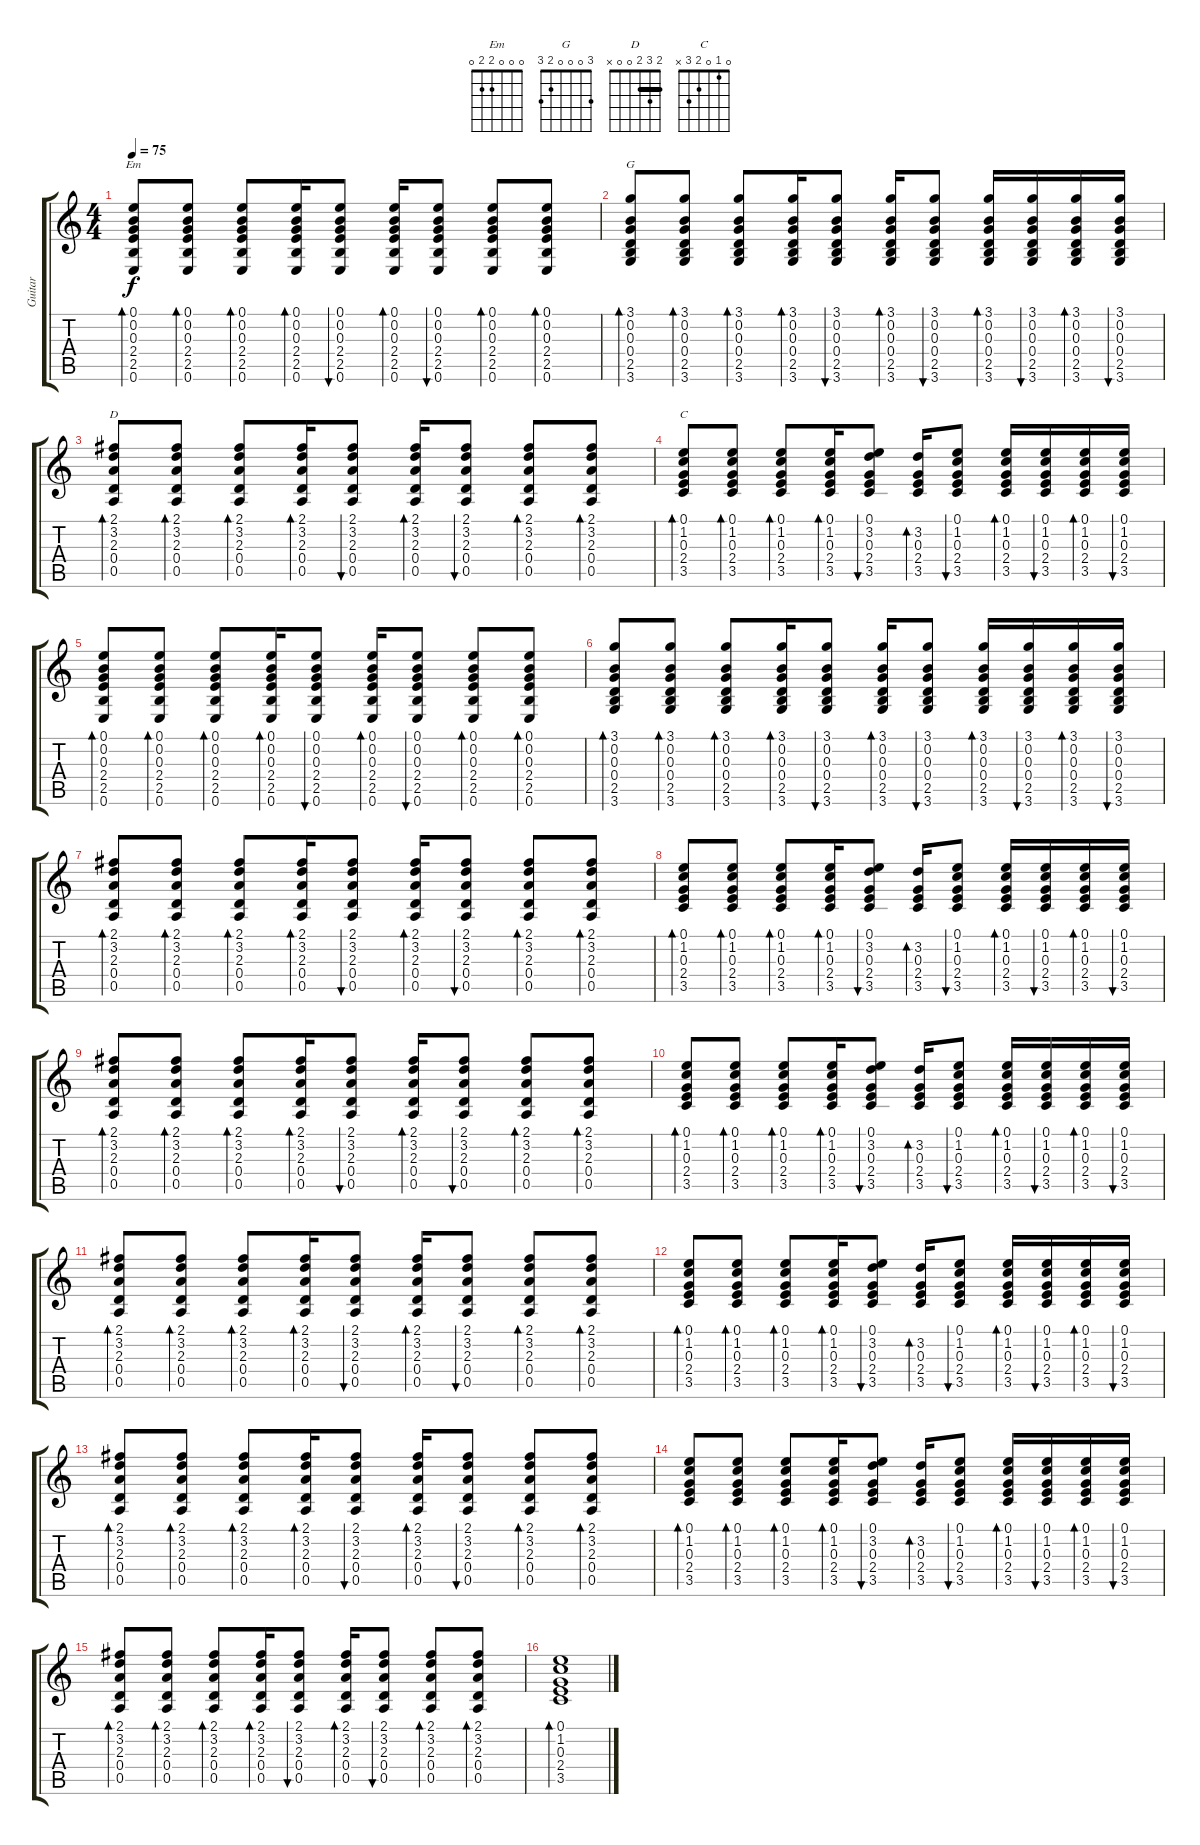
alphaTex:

\track ("Guitar" "Guitar") {instrument electricguitarjazz}
\staff {score tabs}
\tuning (E4 B3 G3 D3 A2 E2) {hide}
\chord ("Em" 0 0 0 2 2 0)
\chord ("G" 3 0 0 0 2 3)
\chord ("D" 2 3 2 0 0 x) {barre 2}
\chord ("C" 0 1 0 2 3 x)
\ts (4 4)
\tempo 75
\clef g2
\ks c
(0.1 0.2 0.3 2.4 2.5 0.6).8{bd 30 ch "Em" dy f} (0.1 0.2 0.3 2.4 2.5 0.6).8{bd 30} (0.1 0.2 0.3 2.4 2.5 0.6).8{bd 30} (0.1 0.2 0.3 2.4 2.5 0.6).16{bd 30} (0.1 0.2 0.3 2.4 2.5 0.6).8{bu 30} (0.1 0.2 0.3 2.4 2.5 0.6).16{bd 30} (0.1 0.2 0.3 2.4 2.5 0.6).8{bu 30} (0.1 0.2 0.3 2.4 2.5 0.6).8{bd 30} (0.1 0.2 0.3 2.4 2.5 0.6).8{bd 30} |
(3.1 0.2 0.3 0.4 2.5 3.6).8{bd 30 ch "G"} (3.1 0.2 0.3 0.4 2.5 3.6).8{bd 30} (3.1 0.2 0.3 0.4 2.5 3.6).8{bd 30} (3.1 0.2 0.3 0.4 2.5 3.6).16{bd 30} (3.1 0.2 0.3 0.4 2.5 3.6).8{bu 30} (3.1 0.2 0.3 0.4 2.5 3.6).16{bd 30} (3.1 0.2 0.3 0.4 2.5 3.6).8{bu 30} (3.1 0.2 0.3 0.4 2.5 3.6).16{bd 30} (3.1 0.2 0.3 0.4 2.5 3.6).16{bu 30} (3.1 0.2 0.3 0.4 2.5 3.6).16{bd 30} (3.1 0.2 0.3 0.4 2.5 3.6).16{bu 30} |
(2.1 3.2 2.3 0.4 0.5).8{bd 30 ch "D"} (2.1 3.2 2.3 0.4 0.5).8{bd 30} (2.1 3.2 2.3 0.4 0.5).8{bd 30} (2.1 3.2 2.3 0.4 0.5).16{bd 30} (2.1 3.2 2.3 0.4 0.5).8{bu 30} (2.1 3.2 2.3 0.4 0.5).16{bd 30} (2.1 3.2 2.3 0.4 0.5).8{bu 30} (2.1 3.2 2.3 0.4 0.5).8{bd 30} (2.1 3.2 2.3 0.4 0.5).8{bd 30} |
(0.1 1.2 0.3 2.4 3.5).8{bd 30 ch "C"} (0.1 1.2 0.3 2.4 3.5).8{bd 30} (0.1 1.2 0.3 2.4 3.5).8{bd 30} (0.1 1.2 0.3 2.4 3.5).16{bd 30} (0.1 3.2 0.3 2.4 3.5).8{bu 30} (3.2 0.3 2.4 3.5).16{bd 30} (0.1 1.2 0.3 2.4 3.5).8{bu 30} (0.1 1.2 0.3 2.4 3.5).16{bd 30} (0.1 1.2 0.3 2.4 3.5).16{bu 30} (0.1 1.2 0.3 2.4 3.5).16{bd 30} (0.1 1.2 0.3 2.4 3.5).16{bu 30} |
(0.1 0.2 0.3 2.4 2.5 0.6).8{bd 30} (0.1 0.2 0.3 2.4 2.5 0.6).8{bd 30} (0.1 0.2 0.3 2.4 2.5 0.6).8{bd 30} (0.1 0.2 0.3 2.4 2.5 0.6).16{bd 30} (0.1 0.2 0.3 2.4 2.5 0.6).8{bu 30} (0.1 0.2 0.3 2.4 2.5 0.6).16{bd 30} (0.1 0.2 0.3 2.4 2.5 0.6).8{bu 30} (0.1 0.2 0.3 2.4 2.5 0.6).8{bd 30} (0.1 0.2 0.3 2.4 2.5 0.6).8{bd 30} |
(3.1 0.2 0.3 0.4 2.5 3.6).8{bd 30} (3.1 0.2 0.3 0.4 2.5 3.6).8{bd 30} (3.1 0.2 0.3 0.4 2.5 3.6).8{bd 30} (3.1 0.2 0.3 0.4 2.5 3.6).16{bd 30} (3.1 0.2 0.3 0.4 2.5 3.6).8{bu 30} (3.1 0.2 0.3 0.4 2.5 3.6).16{bd 30} (3.1 0.2 0.3 0.4 2.5 3.6).8{bu 30} (3.1 0.2 0.3 0.4 2.5 3.6).16{bd 30} (3.1 0.2 0.3 0.4 2.5 3.6).16{bu 30} (3.1 0.2 0.3 0.4 2.5 3.6).16{bd 30} (3.1 0.2 0.3 0.4 2.5 3.6).16{bu 30} |
(2.1 3.2 2.3 0.4 0.5).8{bd 30} (2.1 3.2 2.3 0.4 0.5).8{bd 30} (2.1 3.2 2.3 0.4 0.5).8{bd 30} (2.1 3.2 2.3 0.4 0.5).16{bd 30} (2.1 3.2 2.3 0.4 0.5).8{bu 30} (2.1 3.2 2.3 0.4 0.5).16{bd 30} (2.1 3.2 2.3 0.4 0.5).8{bu 30} (2.1 3.2 2.3 0.4 0.5).8{bd 30} (2.1 3.2 2.3 0.4 0.5).8{bd 30} |
(0.1 1.2 0.3 2.4 3.5).8{bd 30} (0.1 1.2 0.3 2.4 3.5).8{bd 30} (0.1 1.2 0.3 2.4 3.5).8{bd 30} (0.1 1.2 0.3 2.4 3.5).16{bd 30} (0.1 3.2 0.3 2.4 3.5).8{bu 30} (3.2 0.3 2.4 3.5).16{bd 30} (0.1 1.2 0.3 2.4 3.5).8{bu 30} (0.1 1.2 0.3 2.4 3.5).16{bd 30} (0.1 1.2 0.3 2.4 3.5).16{bu 30} (0.1 1.2 0.3 2.4 3.5).16{bd 30} (0.1 1.2 0.3 2.4 3.5).16{bu 30} |
(2.1 3.2 2.3 0.4 0.5).8{bd 30} (2.1 3.2 2.3 0.4 0.5).8{bd 30} (2.1 3.2 2.3 0.4 0.5).8{bd 30} (2.1 3.2 2.3 0.4 0.5).16{bd 30} (2.1 3.2 2.3 0.4 0.5).8{bu 30} (2.1 3.2 2.3 0.4 0.5).16{bd 30} (2.1 3.2 2.3 0.4 0.5).8{bu 30} (2.1 3.2 2.3 0.4 0.5).8{bd 30} (2.1 3.2 2.3 0.4 0.5).8{bd 30} |
(0.1 1.2 0.3 2.4 3.5).8{bd 30} (0.1 1.2 0.3 2.4 3.5).8{bd 30} (0.1 1.2 0.3 2.4 3.5).8{bd 30} (0.1 1.2 0.3 2.4 3.5).16{bd 30} (0.1 3.2 0.3 2.4 3.5).8{bu 30} (3.2 0.3 2.4 3.5).16{bd 30} (0.1 1.2 0.3 2.4 3.5).8{bu 30} (0.1 1.2 0.3 2.4 3.5).16{bd 30} (0.1 1.2 0.3 2.4 3.5).16{bu 30} (0.1 1.2 0.3 2.4 3.5).16{bd 30} (0.1 1.2 0.3 2.4 3.5).16{bu 30} |
(2.1 3.2 2.3 0.4 0.5).8{bd 30} (2.1 3.2 2.3 0.4 0.5).8{bd 30} (2.1 3.2 2.3 0.4 0.5).8{bd 30} (2.1 3.2 2.3 0.4 0.5).16{bd 30} (2.1 3.2 2.3 0.4 0.5).8{bu 30} (2.1 3.2 2.3 0.4 0.5).16{bd 30} (2.1 3.2 2.3 0.4 0.5).8{bu 30} (2.1 3.2 2.3 0.4 0.5).8{bd 30} (2.1 3.2 2.3 0.4 0.5).8{bd 30} |
(0.1 1.2 0.3 2.4 3.5).8{bd 30} (0.1 1.2 0.3 2.4 3.5).8{bd 30} (0.1 1.2 0.3 2.4 3.5).8{bd 30} (0.1 1.2 0.3 2.4 3.5).16{bd 30} (0.1 3.2 0.3 2.4 3.5).8{bu 30} (3.2 0.3 2.4 3.5).16{bd 30} (0.1 1.2 0.3 2.4 3.5).8{bu 30} (0.1 1.2 0.3 2.4 3.5).16{bd 30} (0.1 1.2 0.3 2.4 3.5).16{bu 30} (0.1 1.2 0.3 2.4 3.5).16{bd 30} (0.1 1.2 0.3 2.4 3.5).16{bu 30} |
(2.1 3.2 2.3 0.4 0.5).8{bd 30} (2.1 3.2 2.3 0.4 0.5).8{bd 30} (2.1 3.2 2.3 0.4 0.5).8{bd 30} (2.1 3.2 2.3 0.4 0.5).16{bd 30} (2.1 3.2 2.3 0.4 0.5).8{bu 30} (2.1 3.2 2.3 0.4 0.5).16{bd 30} (2.1 3.2 2.3 0.4 0.5).8{bu 30} (2.1 3.2 2.3 0.4 0.5).8{bd 30} (2.1 3.2 2.3 0.4 0.5).8{bd 30} |
(0.1 1.2 0.3 2.4 3.5).8{bd 30} (0.1 1.2 0.3 2.4 3.5).8{bd 30} (0.1 1.2 0.3 2.4 3.5).8{bd 30} (0.1 1.2 0.3 2.4 3.5).16{bd 30} (0.1 3.2 0.3 2.4 3.5).8{bu 30} (3.2 0.3 2.4 3.5).16{bd 30} (0.1 1.2 0.3 2.4 3.5).8{bu 30} (0.1 1.2 0.3 2.4 3.5).16{bd 30} (0.1 1.2 0.3 2.4 3.5).16{bu 30} (0.1 1.2 0.3 2.4 3.5).16{bd 30} (0.1 1.2 0.3 2.4 3.5).16{bu 30} |
(2.1 3.2 2.3 0.4 0.5).8{bd 30} (2.1 3.2 2.3 0.4 0.5).8{bd 30} (2.1 3.2 2.3 0.4 0.5).8{bd 30} (2.1 3.2 2.3 0.4 0.5).16{bd 30} (2.1 3.2 2.3 0.4 0.5).8{bu 30} (2.1 3.2 2.3 0.4 0.5).16{bd 30} (2.1 3.2 2.3 0.4 0.5).8{bu 30} (2.1 3.2 2.3 0.4 0.5).8{bd 30} (2.1 3.2 2.3 0.4 0.5).8{bd 30} |
(0.1 1.2 0.3 2.4 3.5).1{bd 30}
